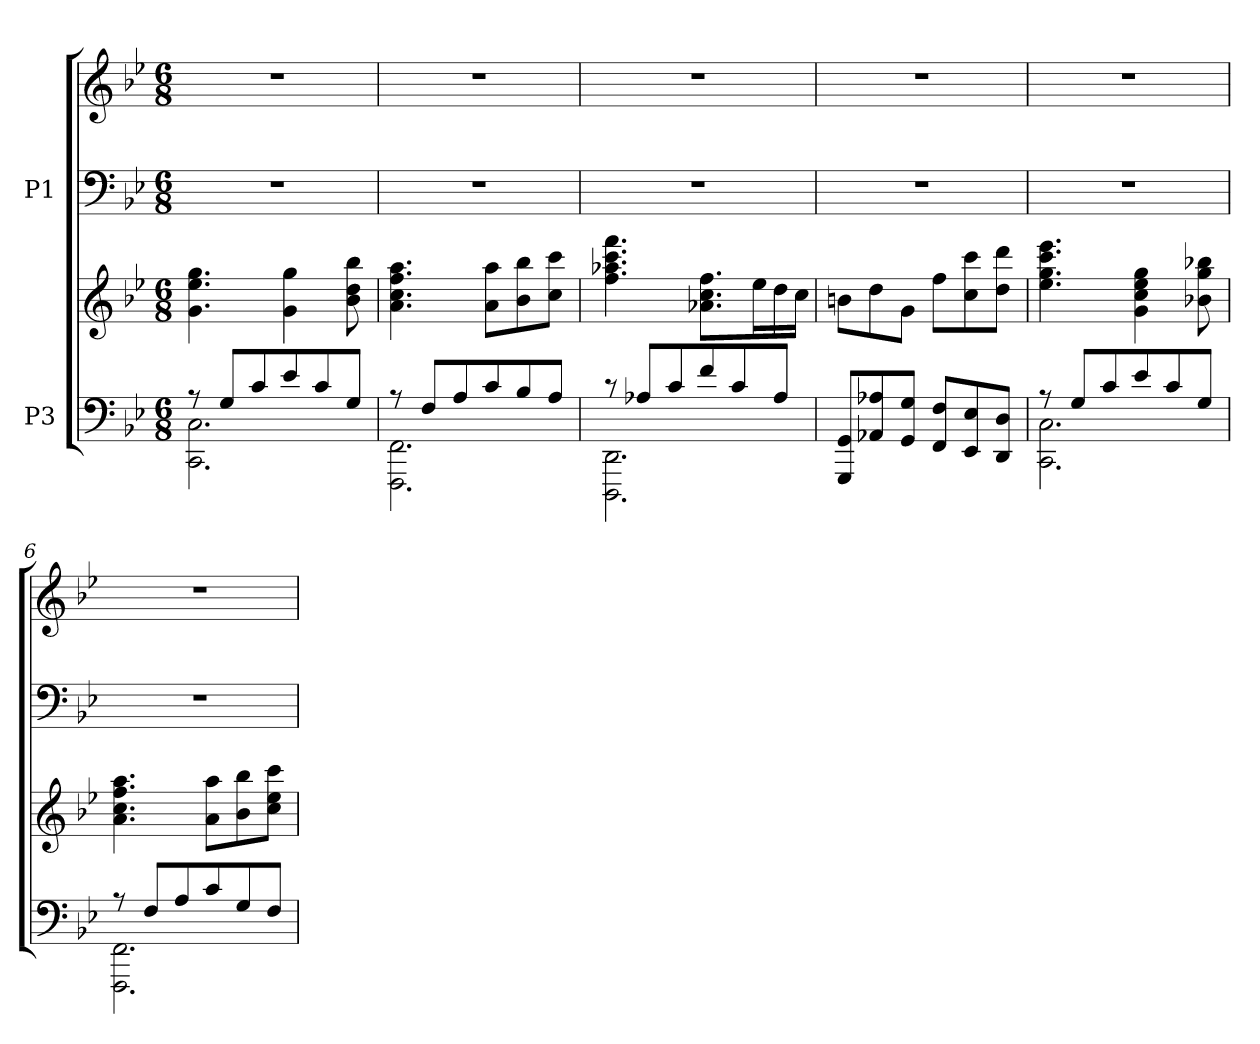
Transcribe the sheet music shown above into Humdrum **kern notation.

**kern	**kern	**kern	**kern
*part2	*part2	*part1	*part1
*staff4	*staff3	*staff2	*staff1
*I"P3	*	*I"P1	*
!!LO:PB:g=z
*clefF4	*clefG2	*clefF4	*clefG2
*k[b-e-]	*k[b-e-]	*k[b-e-]	*k[b-e-]
*g:	*g:	*g:	*g:
*M6/8	*M6/8	*M6/8	*M6/8
=1	=1	=1	=1
*^	*	*	*
!	!	!	!LO:N:vis=1	!LO:N:vis=1
8r	2.CCi\ 2.Ci	4.gi\ 4.ee-i 4.ggi	2.r	2.r
8Gi/L	.	.	.	.
8ci/	.	.	.	.
8e-i/	.	4gi\ 4ggi	.	.
8ci/	.	.	.	.
8Gi/J	.	8b-i\ 8ddi 8bb-i	.	.
=2	=2	=2	=2	=2
!	!	!	!LO:N:vis=1	!LO:N:vis=1
8r	2.FFFi\ 2.FFi	4.ai\ 4.cci 4.ffi 4.aai	2.r	2.r
8Fi/L	.	.	.	.
8Ai/	.	.	.	.
8ci/	.	8ai\ 8aaiL	.	.
8B-i/	.	8b-i\ 8bb-i	.	.
8Ai/J	.	8cci\ 8ccciJ	.	.
=3	=3	=3	=3	=3
!	!	!	!LO:N:vis=1	!LO:N:vis=1
8r	2.DDDi\ 2.DDi	4.ffi\ 4.aa-Xi 4.ccci 4.fffi	2.r	2.r
8A-Xi/L	.	.	.	.
8ci/	.	.	.	.
8fi/	.	8.a-Xi\ 8.cci 8.ffiL	.	.
8ci/	.	.	.	.
.	.	16ee-i\L	.	.
8A-i/J	.	16ddi\	.	.
.	.	16cci\JJ	.	.
*v	*v	*	*	*
=4	=4	=4	=4
!	!	!LO:N:vis=1	!LO:N:vis=1
8GGGi/ 8GGiL	8bni\L	2.r	2.r
8AA-Xi/ 8A-Xi	8ddi\	.	.
8GGi/ 8GiJ	8gi\J	.	.
8FFi/ 8FiL	8ffi\L	.	.
8EE-i/ 8E-i	8cci\ 8ccci	.	.
8DDi/ 8DiJ	8ddi\ 8dddiJ	.	.
=5	=5	=5	=5
*^	*	*	*
!	!	!	!LO:N:vis=1	!LO:N:vis=1
8r	2.CCi\ 2.Ci	4.ee-i\ 4.ggi 4.ccci 4.eee-i	2.r	2.r
8Gi/L	.	.	.	.
8ci/	.	.	.	.
8e-i/	.	4gi\ 4cci 4ee-i 4ggi	.	.
8ci/	.	.	.	.
8Gi/J	.	8b-Xi\ 8ggi 8bb-Xi	.	.
!!LO:LB:g=z
=6	=6	=6	=6	=6
!	!	!	!LO:N:vis=1	!LO:N:vis=1
8r	2.FFFi\ 2.FFi	4.ai\ 4.cci 4.ffi 4.aai	2.r	2.r
8Fi/L	.	.	.	.
8Ai/	.	.	.	.
8ci/	.	8ai\ 8aaiL	.	.
8Gi/	.	8b-i\ 8bb-i	.	.
8Fi/J	.	8cci\ 8ee-i 8ccciJ	.	.
*v	*v	*	*	*
=	=	=	=
*-	*-	*-	*-
